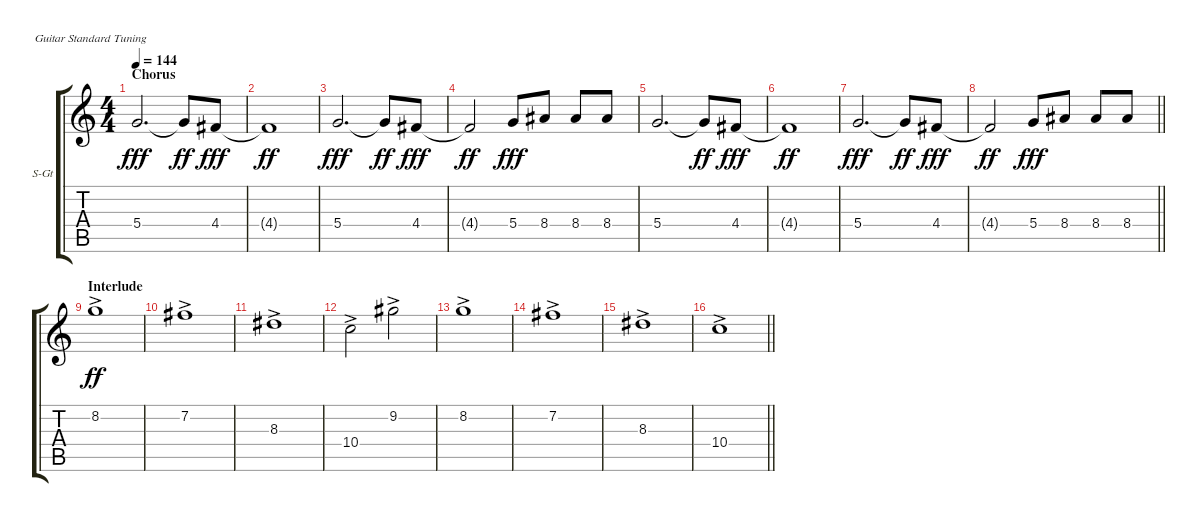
\bracketExtendMode groupsimilarinstruments
\firstSystemTrackNameOrientation horizontal
\otherSystemsTrackNameOrientation horizontal
\track ("Flake 3" "S-Gt") {instrument pad4choir}
\staff {score tabs}
\tuning (E4 B3 G3 D3 A2 E2)
\displaytranspose 12
\ts (4 4)
\section ("" "Chorus")
\tempo 144
\clef g2
\ks c
5.4.2{d dy fff} 5.4{t}.8{dy ff} 4.4.8{dy fff} |
4.4{t}.1{dy ff} |
5.4.2{d dy fff} 5.4{t}.8{dy ff} 4.4.8{dy fff} |
4.4{t}.2{dy ff} 5.4.8{dy fff} 8.4.8 8.4.8 8.4.8 |
5.4.2{d} 5.4{t}.8{dy ff} 4.4.8{dy fff} |
4.4{t}.1{dy ff} |
5.4.2{d dy fff} 5.4{t}.8{dy ff} 4.4.8{dy fff} |
\barLineRight lightlight
4.4{t}.2{dy ff} 5.4.8{dy fff} 8.4.8 8.4.8 8.4.8 |
\section ("" "Interlude")
8.2{ac}.1{dy ff} |
7.2{ac}.1 |
8.3{ac}.1 |
10.4{ac}.2 9.2{ac}.2 |
8.2{ac}.1 |
7.2{ac}.1 |
8.3{ac}.1 |
\barLineRight lightlight
10.4{ac}.1
